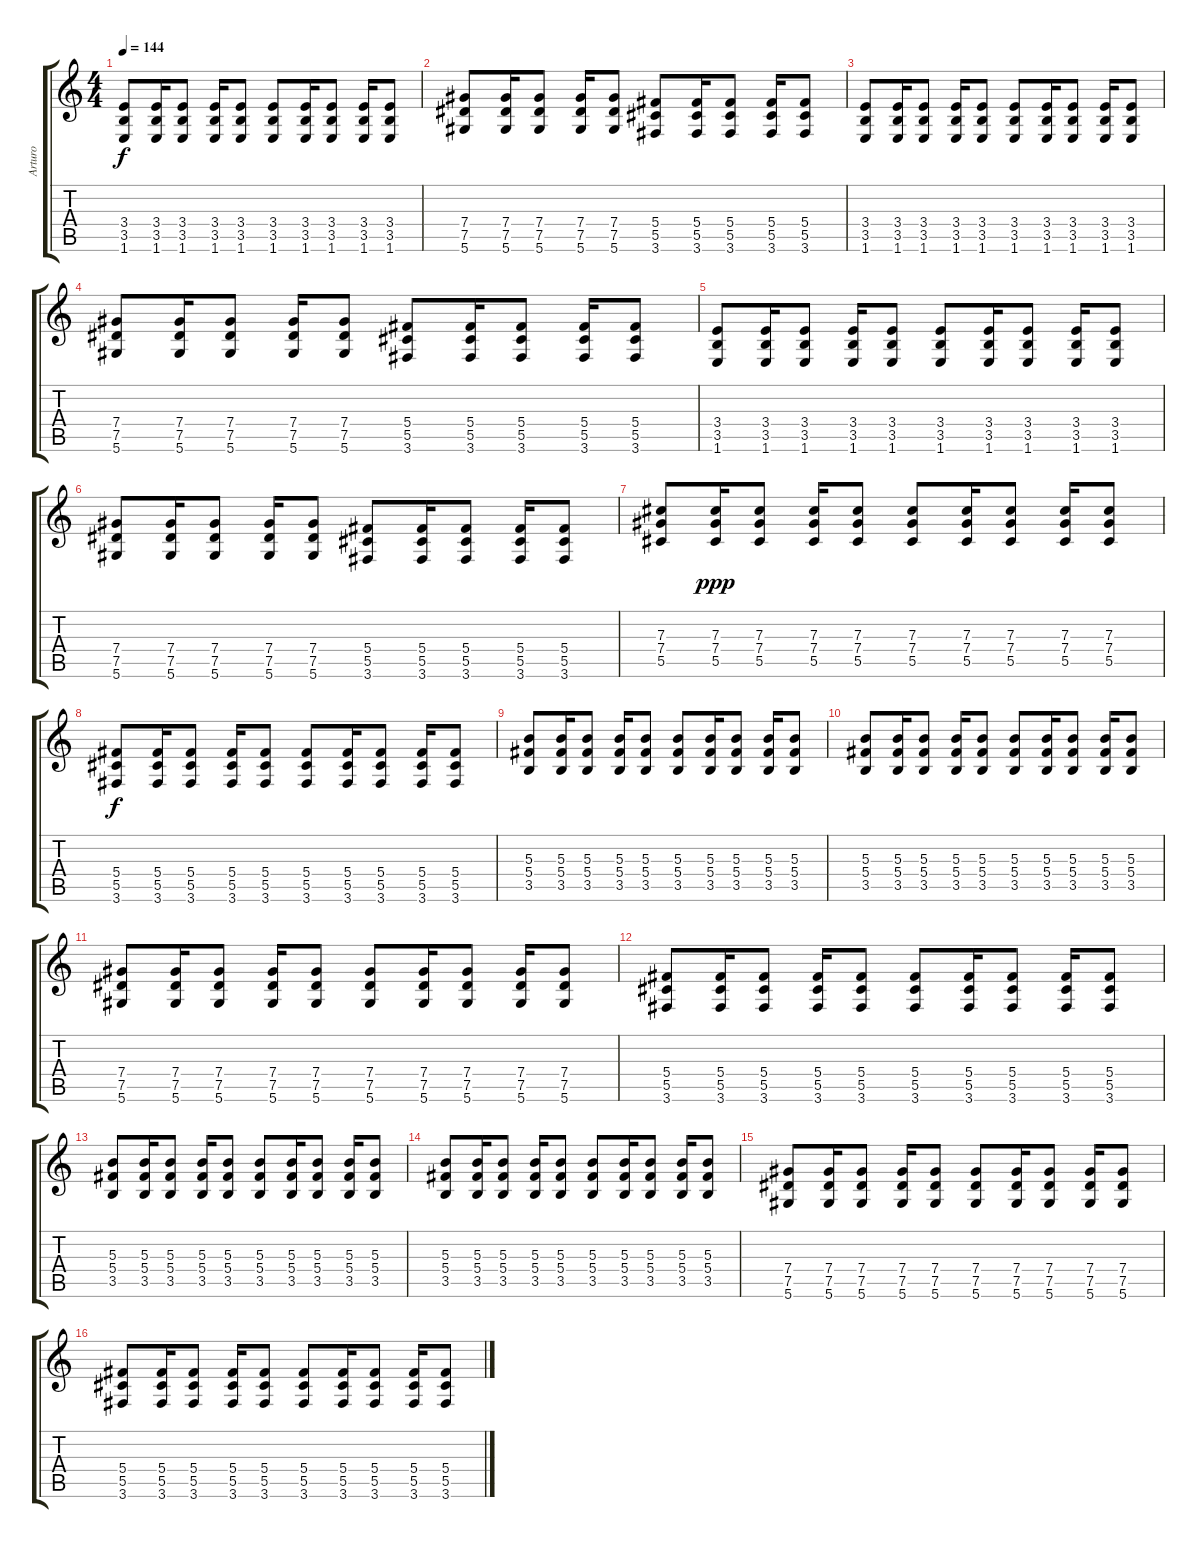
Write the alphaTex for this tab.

\track ("Arturo" "Arturo") {instrument overdrivenguitar}
\staff {score tabs}
\tuning (Eb4 Bb3 Gb3 Db3 Ab2 Eb2) {hide}
\ts (4 4)
\tempo 144
\clef g2
\ks c
(3.4 3.5 1.6).8{dy f} (3.4 3.5 1.6).16 (3.4 3.5 1.6).8 (3.4 3.5 1.6).16 (3.4 3.5 1.6).8 (3.4 3.5 1.6).8 (3.4 3.5 1.6).16 (3.4 3.5 1.6).8 (3.4 3.5 1.6).16 (3.4 3.5 1.6).8 |
(7.4 7.5 5.6).8 (7.4 7.5 5.6).16 (7.4 7.5 5.6).8 (7.4 7.5 5.6).16 (7.4 7.5 5.6).8 (5.4 5.5 3.6).8 (5.4 5.5 3.6).16 (5.4 5.5 3.6).8 (5.4 5.5 3.6).16 (5.4 5.5 3.6).8 |
(3.4 3.5 1.6).8 (3.4 3.5 1.6).16 (3.4 3.5 1.6).8 (3.4 3.5 1.6).16 (3.4 3.5 1.6).8 (3.4 3.5 1.6).8 (3.4 3.5 1.6).16 (3.4 3.5 1.6).8 (3.4 3.5 1.6).16 (3.4 3.5 1.6).8 |
(7.4 7.5 5.6).8 (7.4 7.5 5.6).16 (7.4 7.5 5.6).8 (7.4 7.5 5.6).16 (7.4 7.5 5.6).8 (5.4 5.5 3.6).8 (5.4 5.5 3.6).16 (5.4 5.5 3.6).8 (5.4 5.5 3.6).16 (5.4 5.5 3.6).8 |
(3.4 3.5 1.6).8 (3.4 3.5 1.6).16 (3.4 3.5 1.6).8 (3.4 3.5 1.6).16 (3.4 3.5 1.6).8 (3.4 3.5 1.6).8 (3.4 3.5 1.6).16 (3.4 3.5 1.6).8 (3.4 3.5 1.6).16 (3.4 3.5 1.6).8 |
(7.4 7.5 5.6).8 (7.4 7.5 5.6).16 (7.4 7.5 5.6).8 (7.4 7.5 5.6).16 (7.4 7.5 5.6).8 (5.4 5.5 3.6).8 (5.4 5.5 3.6).16 (5.4 5.5 3.6).8 (5.4 5.5 3.6).16 (5.4 5.5 3.6).8 |
(7.3 7.4 5.5).8 (7.3 7.4 5.5).16{dy ppp} (7.3 7.4 5.5).8 (7.3 7.4 5.5).16 (7.3 7.4 5.5).8 (7.3 7.4 5.5).8 (7.3 7.4 5.5).16 (7.3 7.4 5.5).8 (7.3 7.4 5.5).16 (7.3 7.4 5.5).8 |
(5.4 5.5 3.6).8{dy f} (5.4 5.5 3.6).16 (5.4 5.5 3.6).8 (5.4 5.5 3.6).16 (5.4 5.5 3.6).8 (5.4 5.5 3.6).8 (5.4 5.5 3.6).16 (5.4 5.5 3.6).8 (5.4 5.5 3.6).16 (5.4 5.5 3.6).8 |
(5.3 5.4 3.5).8 (5.3 5.4 3.5).16 (5.3 5.4 3.5).8 (5.3 5.4 3.5).16 (5.3 5.4 3.5).8 (5.3 5.4 3.5).8 (5.3 5.4 3.5).16 (5.3 5.4 3.5).8 (5.3 5.4 3.5).16 (5.3 5.4 3.5).8 |
(5.3 5.4 3.5).8 (5.3 5.4 3.5).16 (5.3 5.4 3.5).8 (5.3 5.4 3.5).16 (5.3 5.4 3.5).8 (5.3 5.4 3.5).8 (5.3 5.4 3.5).16 (5.3 5.4 3.5).8 (5.3 5.4 3.5).16 (5.3 5.4 3.5).8 |
(7.4 7.5 5.6).8 (7.4 7.5 5.6).16 (7.4 7.5 5.6).8 (7.4 7.5 5.6).16 (7.4 7.5 5.6).8 (7.4 7.5 5.6).8 (7.4 7.5 5.6).16 (7.4 7.5 5.6).8 (7.4 7.5 5.6).16 (7.4 7.5 5.6).8 |
(5.4 5.5 3.6).8 (5.4 5.5 3.6).16 (5.4 5.5 3.6).8 (5.4 5.5 3.6).16 (5.4 5.5 3.6).8 (5.4 5.5 3.6).8 (5.4 5.5 3.6).16 (5.4 5.5 3.6).8 (5.4 5.5 3.6).16 (5.4 5.5 3.6).8 |
(5.3 5.4 3.5).8 (5.3 5.4 3.5).16 (5.3 5.4 3.5).8 (5.3 5.4 3.5).16 (5.3 5.4 3.5).8 (5.3 5.4 3.5).8 (5.3 5.4 3.5).16 (5.3 5.4 3.5).8 (5.3 5.4 3.5).16 (5.3 5.4 3.5).8 |
(5.3 5.4 3.5).8 (5.3 5.4 3.5).16 (5.3 5.4 3.5).8 (5.3 5.4 3.5).16 (5.3 5.4 3.5).8 (5.3 5.4 3.5).8 (5.3 5.4 3.5).16 (5.3 5.4 3.5).8 (5.3 5.4 3.5).16 (5.3 5.4 3.5).8 |
(7.4 7.5 5.6).8 (7.4 7.5 5.6).16 (7.4 7.5 5.6).8 (7.4 7.5 5.6).16 (7.4 7.5 5.6).8 (7.4 7.5 5.6).8 (7.4 7.5 5.6).16 (7.4 7.5 5.6).8 (7.4 7.5 5.6).16 (7.4 7.5 5.6).8 |
(5.4 5.5 3.6).8 (5.4 5.5 3.6).16 (5.4 5.5 3.6).8 (5.4 5.5 3.6).16 (5.4 5.5 3.6).8 (5.4 5.5 3.6).8 (5.4 5.5 3.6).16 (5.4 5.5 3.6).8 (5.4 5.5 3.6).16 (5.4 5.5 3.6).8
